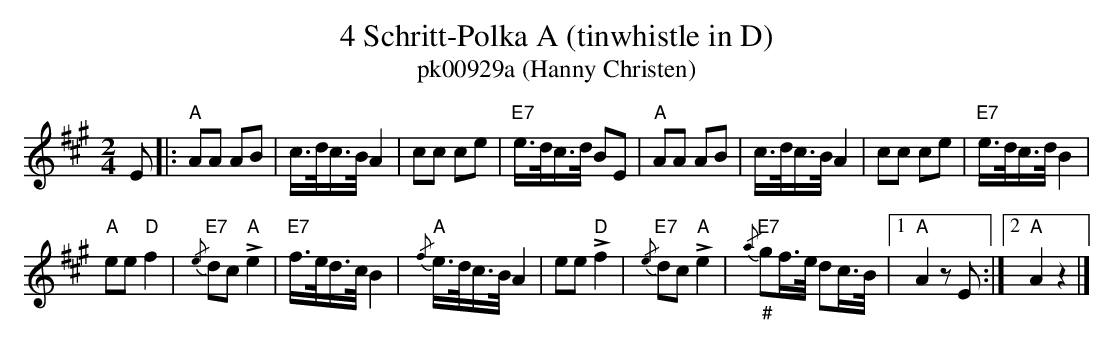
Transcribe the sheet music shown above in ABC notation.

X:1
T:4 Schritt-Polka A (tinwhistle in D)
T:pk00929a (Hanny Christen)
M:2/4
L:1/16
K:A %%MIDI gchordon
E2 |: "A"A2A2 A2B2 | c>dc>B A4 | c2c2 c2e2 | "E7"e>dc>d B2E2 | "A"A2A2 A2B2 | c>dc>BA4 | c2c2 c2e2 | "E7"e>dc>dB4 |
"A"e2e2"D"f4 | {/e}"E7"d2c2 !>!"A"e4 | "E7"f>ed>cB4 | {/f}"A"e>dc>BA4 | e2e2!>!"D"f4 | {/e}"E7"d2c2!>!"A"e4 | {/a}"E7""_#"g2f>e d2c>B |1 "A"A4z2E2 :|2 "A"A4z4 |]
